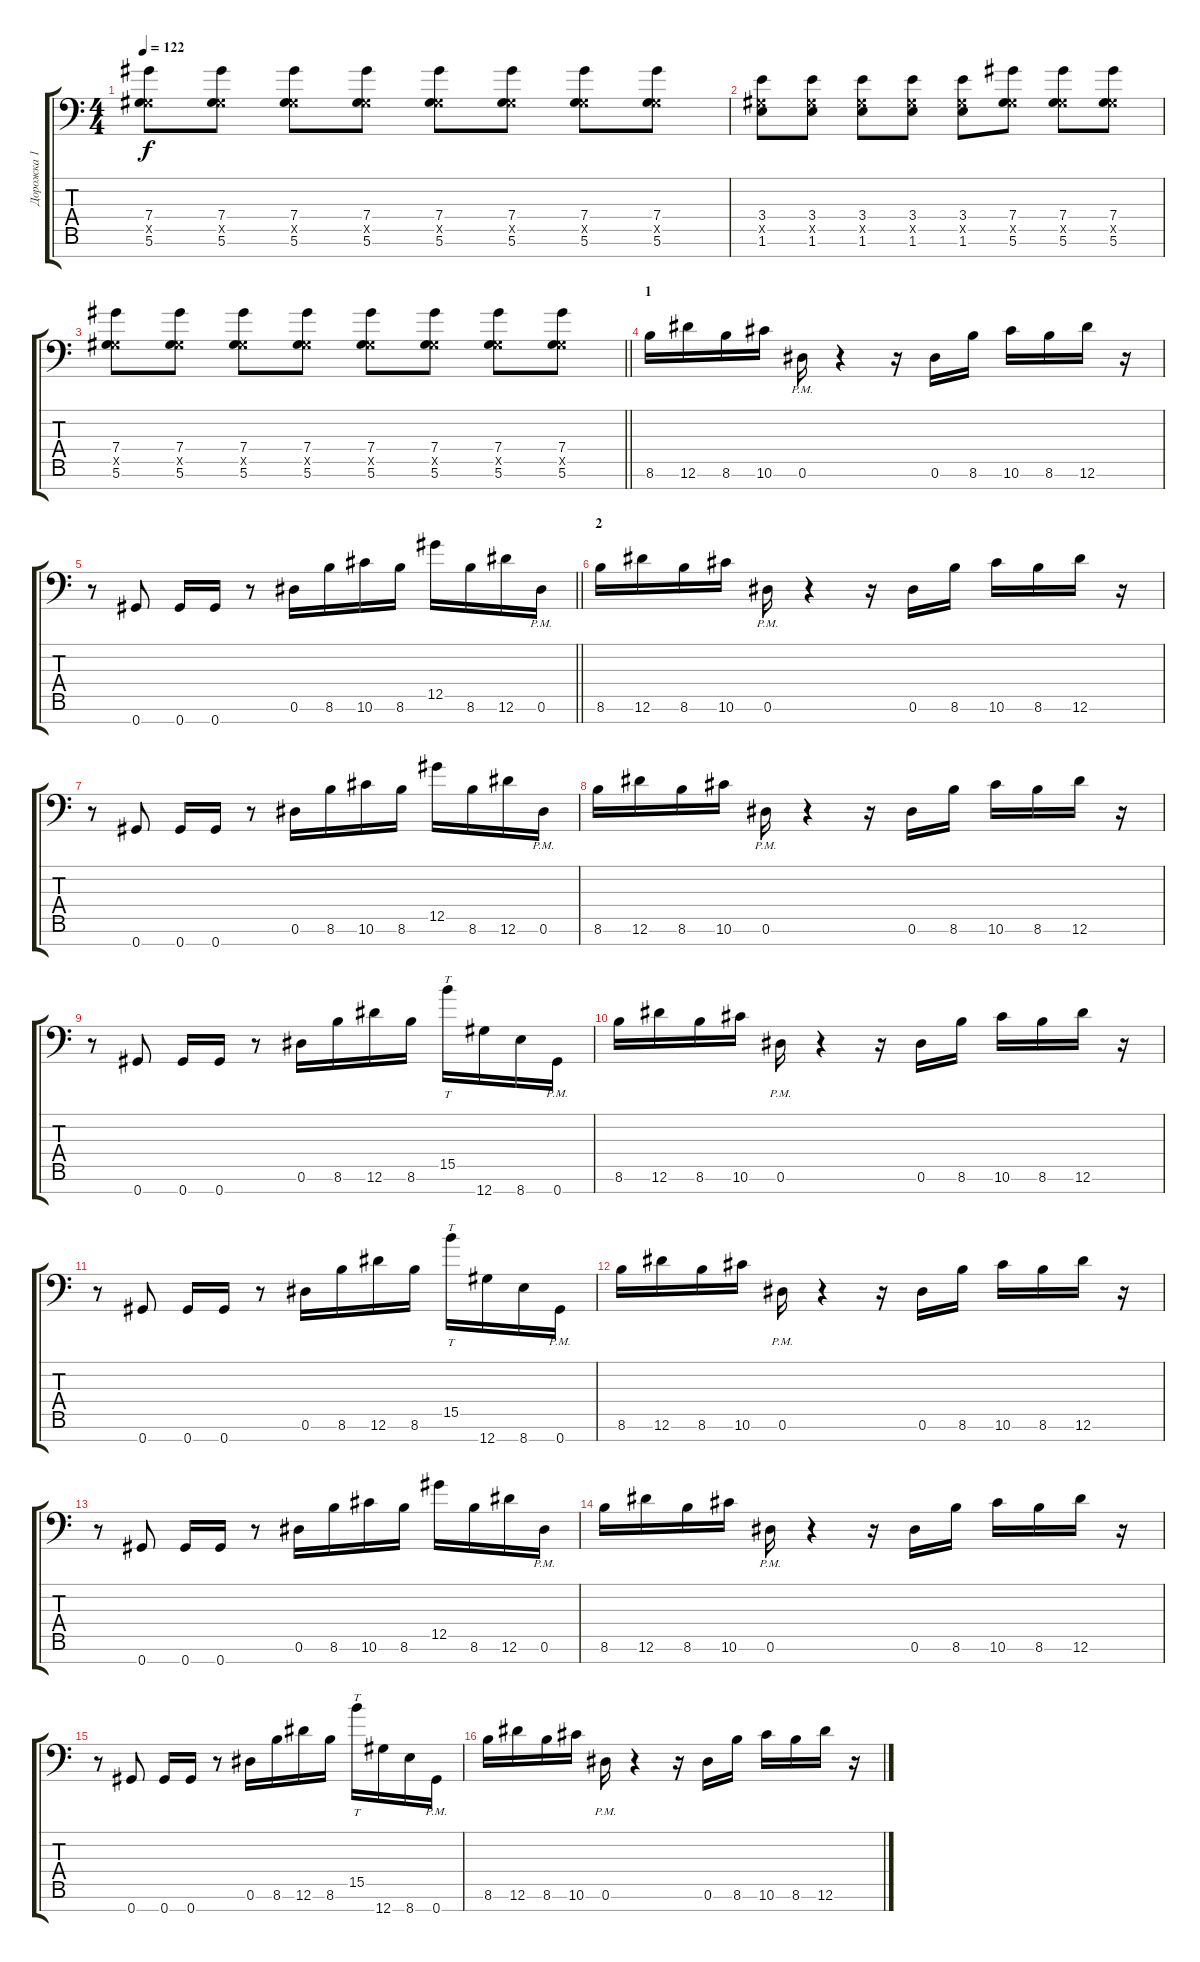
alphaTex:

\track ("Дорожка 1" "Дорожка 1") {instrument distortionguitar}
\staff {score tabs}
\tuning (Eb4 Bb3 Gb3 Db3 Ab2 Eb2 Ab1) {hide}
\ts (4 4)
\tempo 122
\clef f4
\ks c
(7.4 0.5{x} 5.6).8{dy f} (7.4 0.5{x} 5.6).8 (7.4 0.5{x} 5.6).8 (7.4 0.5{x} 5.6).8 (7.4 0.5{x} 5.6).8 (7.4 0.5{x} 5.6).8 (7.4 0.5{x} 5.6).8 (7.4 0.5{x} 5.6).8 |
(3.4 0.5{x} 1.6).8 (3.4 0.5{x} 1.6).8 (3.4 0.5{x} 1.6).8 (3.4 0.5{x} 1.6).8 (3.4 0.5{x} 1.6).8 (7.4 0.5{x} 5.6).8 (7.4 0.5{x} 5.6).8 (7.4 0.5{x} 5.6).8 |
\barLineRight lightlight
(7.4 0.5{x} 5.6).8 (7.4 0.5{x} 5.6).8 (7.4 0.5{x} 5.6).8 (7.4 0.5{x} 5.6).8 (7.4 0.5{x} 5.6).8 (7.4 0.5{x} 5.6).8 (7.4 0.5{x} 5.6).8 (7.4 0.5{x} 5.6).8 |
\section ("" "1")
8.6.16 12.6.16 8.6.16 10.6.16 0.6{pm}.16 r.4 r.16 0.6.16 8.6.16 10.6.16 8.6.16 12.6.16 r.16 |
\barLineRight lightlight
r.8 0.7.8 0.7.16 0.7.16 r.8 0.6.16 8.6.16 10.6.16 8.6.16 12.5.16 8.6.16 12.6.16 0.6{pm}.16 |
\section ("" "2")
8.6.16 12.6.16 8.6.16 10.6.16 0.6{pm}.16 r.4 r.16 0.6.16 8.6.16 10.6.16 8.6.16 12.6.16 r.16 |
r.8 0.7.8 0.7.16 0.7.16 r.8 0.6.16 8.6.16 10.6.16 8.6.16 12.5.16 8.6.16 12.6.16 0.6{pm}.16 |
8.6.16 12.6.16 8.6.16 10.6.16 0.6{pm}.16 r.4 r.16 0.6.16 8.6.16 10.6.16 8.6.16 12.6.16 r.16 |
r.8 0.7.8 0.7.16 0.7.16 r.8 0.6.16 8.6.16 12.6.16 8.6.16 15.5.16{tt} 12.7.16 8.7.16 0.7{pm}.16 |
8.6.16 12.6.16 8.6.16 10.6.16 0.6{pm}.16 r.4 r.16 0.6.16 8.6.16 10.6.16 8.6.16 12.6.16 r.16 |
r.8 0.7.8 0.7.16 0.7.16 r.8 0.6.16 8.6.16 12.6.16 8.6.16 15.5.16{tt} 12.7.16 8.7.16 0.7{pm}.16 |
8.6.16 12.6.16 8.6.16 10.6.16 0.6{pm}.16 r.4 r.16 0.6.16 8.6.16 10.6.16 8.6.16 12.6.16 r.16 |
r.8 0.7.8 0.7.16 0.7.16 r.8 0.6.16 8.6.16 10.6.16 8.6.16 12.5.16 8.6.16 12.6.16 0.6{pm}.16 |
8.6.16 12.6.16 8.6.16 10.6.16 0.6{pm}.16 r.4 r.16 0.6.16 8.6.16 10.6.16 8.6.16 12.6.16 r.16 |
r.8 0.7.8 0.7.16 0.7.16 r.8 0.6.16 8.6.16 12.6.16 8.6.16 15.5.16{tt} 12.7.16 8.7.16 0.7{pm}.16 |
8.6.16 12.6.16 8.6.16 10.6.16 0.6{pm}.16 r.4 r.16 0.6.16 8.6.16 10.6.16 8.6.16 12.6.16 r.16
